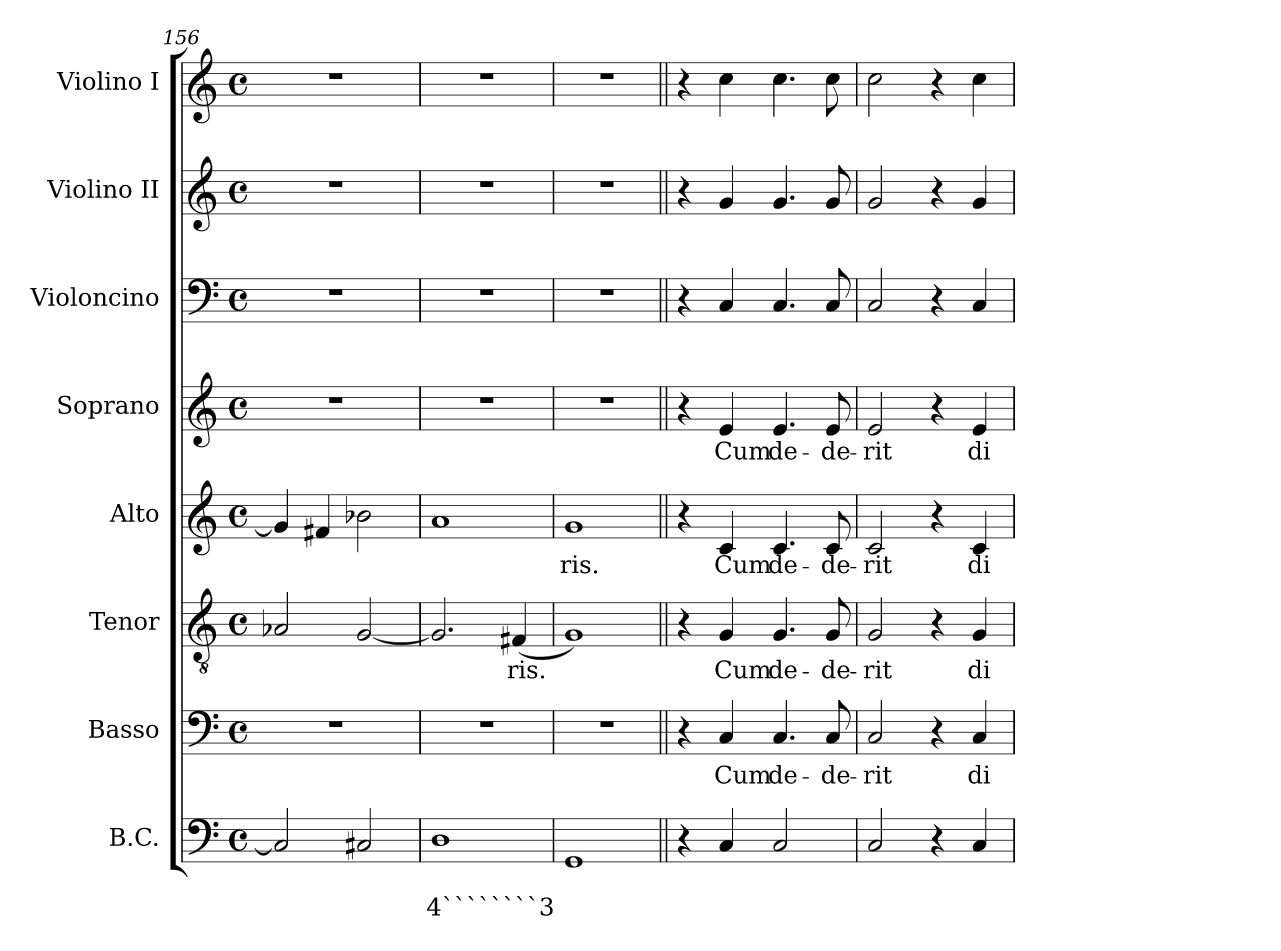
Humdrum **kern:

**kern	**text	**text	**kern	**text	**kern	**text	**kern	**text	**kern	**text	**kern	**kern	**kern
*part8	*part8	*part8	*part7	*part7	*part6	*part6	*part5	*part5	*part4	*part4	*part3	*part2	*part1
*staff8	*staff8	*staff8	*staff7	*staff7	*staff6	*staff6	*staff5	*staff5	*staff4	*staff4	*staff3	*staff2	*staff1
*I"B.C.	*	*	*I"Basso	*	*I"Tenor	*	*I"Alto	*	*I"Soprano	*	*I"Violoncino	*I"Violino II	*I"Violino I
*I'BC	*	*	*I'B	*	*I'T	*	*I'A	*	*I'S	*	*I'Vc.	*I'Vln. II	*I'Vln. I
*clefF4	*	*	*clefF4	*	*clefGv2	*	*clefG2	*	*clefG2	*	*clefF4	*clefG2	*clefG2
*k[]	*	*	*k[]	*	*k[]	*	*k[]	*	*k[]	*	*k[]	*k[]	*k[]
*C:	*	*	*C:	*	*C:	*	*C:	*	*C:	*	*C:	*C:	*C:
*M4/4	*	*	*M4/4	*	*M4/4	*	*M4/4	*	*M4/4	*	*M4/4	*M4/4	*M4/4
*met(c)	*	*	*met(c)	*	*met(c)	*	*met(c)	*	*met(c)	*	*met(c)	*met(c)	*met(c)
=156	=156	=156	=156	=156	=156	=156	=156	=156	=156	=156	=156	=156	=156
2C/]	.	.	1r	.	2A-X/	.	4g/]	.	1r	.	1r	1r	1r
.	.	.	.	.	.	.	4f#X/	.	.	.	.	.	.
2C#X/	.	.	.	.	[2G/	.	2b-X\	.	.	.	.	.	.
=157	=157	=157	=157	=157	=157	=157	=157	=157	=157	=157	=157	=157	=157
!	!	!LO:LY:b	!	!	!	!	!	!	!	!	!	!	!
1D	.	4````````3	1r	.	2.G/]	.	1a	.	1r	.	1r	1r	1r
!	!	!	!	!	!	!LO:LY:b	!	!	!	!	!	!	!
.	.	.	.	.	(<4F#X/	-ris.	.	.	.	.	.	.	.
=158	=158	=158	=158	=158	=158	=158	=158	=158	=158	=158	=158	=158	=158
!	!	!	!	!	!	!	!	!LO:LY:b	!	!	!	!	!
1GG	.	.	1r	.	1G)	.	1g	-ris.	1r	.	1r	1r	1r
!!LO:PB:g=z
=159||	=159||	=159||	=159||	=159||	=159||	=159||	=159||	=159||	=159||	=159||	=159||	=159||	=159||
4r	.	.	4r	.	4r	.	4r	.	4r	.	4r	4r	4r
!	!	!	!	!LO:LY:b	!	!LO:LY:b	!	!LO:LY:b	!	!LO:LY:b	!	!	!
4C/	.	.	4C/	Cum	4G/	Cum	4c/	Cum	4e/	Cum	4C/	4g/	4cc\
!	!	!	!	!LO:LY:b	!	!LO:LY:b	!	!LO:LY:b	!	!LO:LY:b	!	!	!
2C/	.	.	4.C/	de-	4.G/	de-	4.c/	de-	4.e/	de-	4.C/	4.g/	4.cc\
!	!	!	!	!LO:LY:b	!	!LO:LY:b	!	!LO:LY:b	!	!LO:LY:b	!	!	!
.	.	.	8C/	-de-	8G/	-de-	8c/	-de-	8e/	-de-	8C/	8g/	8cc\
=160	=160	=160	=160	=160	=160	=160	=160	=160	=160	=160	=160	=160	=160
!	!	!	!	!LO:LY:b	!	!LO:LY:b	!	!LO:LY:b	!	!LO:LY:b	!	!	!
2C/	.	.	2C/	-rit	2G/	-rit	2c/	-rit	2e/	-rit	2C/	2g/	2cc\
4r	.	.	4r	.	4r	.	4r	.	4r	.	4r	4r	4r
!	!	!	!	!LO:LY:b	!	!LO:LY:b	!	!LO:LY:b	!	!LO:LY:b	!	!	!
4C/	.	.	4C/	di-	4G/	di-	4c/	di-	4e/	di-	4C/	4g/	4cc\
=	=	=	=	=	=	=	=	=	=	=	=	=	=
*-	*-	*-	*-	*-	*-	*-	*-	*-	*-	*-	*-	*-	*-
